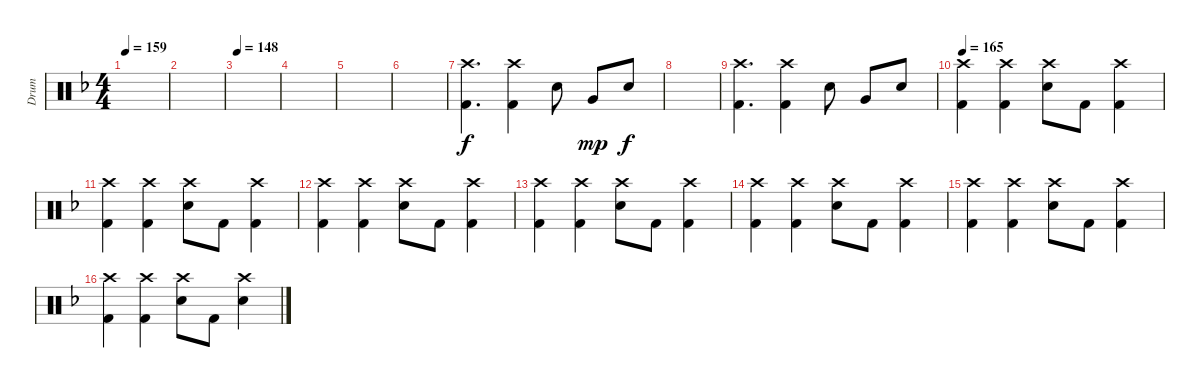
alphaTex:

\track ("Drum" "Drum") {instrument percussion}
\staff {score}
\articulation defaults
\ts (4 4)
\tempo 159
\clef neutral
\ks f
|
|
\tempo 148
|
|
|
|
("Crash high (hit)" "Kick (hit) 2").4{d} ("Crash high (hit)" "Kick (hit) 2").4 "Snare (hit) 2".8 "Very Low Tom (hit)".8{dy mp} "Snare (hit) 2".8{dy f} |
|
("Crash high (hit)" "Kick (hit) 2").4{d} ("Crash high (hit)" "Kick (hit) 2").4 "Snare (hit) 2".8 "Very Low Tom (hit)".8 "Snare (hit) 2".8 |
\tempo 165
("Crash high (hit)" "Kick (hit) 2").4 ("Crash high (hit)" "Kick (hit) 2").4 ("Crash high (hit)" "Snare (hit) 2").8 "Kick (hit) 2".8 ("Crash high (hit)" "Kick (hit) 2").4 |
("Crash high (hit)" "Kick (hit) 2").4 ("Crash high (hit)" "Kick (hit) 2").4 ("Crash high (hit)" "Snare (hit) 2").8 "Kick (hit) 2".8 ("Crash high (hit)" "Kick (hit) 2").4 |
("Crash high (hit)" "Kick (hit) 2").4 ("Crash high (hit)" "Kick (hit) 2").4 ("Crash high (hit)" "Snare (hit) 2").8 "Kick (hit) 2".8 ("Crash high (hit)" "Kick (hit) 2").4 |
("Crash high (hit)" "Kick (hit) 2").4 ("Crash high (hit)" "Kick (hit) 2").4 ("Crash high (hit)" "Snare (hit) 2").8 "Kick (hit) 2".8 ("Crash high (hit)" "Kick (hit) 2").4 |
("Crash high (hit)" "Kick (hit) 2").4 ("Crash high (hit)" "Kick (hit) 2").4 ("Crash high (hit)" "Snare (hit) 2").8 "Kick (hit) 2".8 ("Crash high (hit)" "Kick (hit) 2").4 |
("Crash high (hit)" "Kick (hit) 2").4 ("Crash high (hit)" "Kick (hit) 2").4 ("Crash high (hit)" "Snare (hit) 2").8 "Kick (hit) 2".8 ("Crash high (hit)" "Kick (hit) 2").4 |
("Crash high (hit)" "Kick (hit) 2").4 ("Crash high (hit)" "Kick (hit) 2").4 ("Crash high (hit)" "Snare (hit) 2").8 "Kick (hit) 2".8 ("Crash high (hit)" "Snare (hit) 2").4
